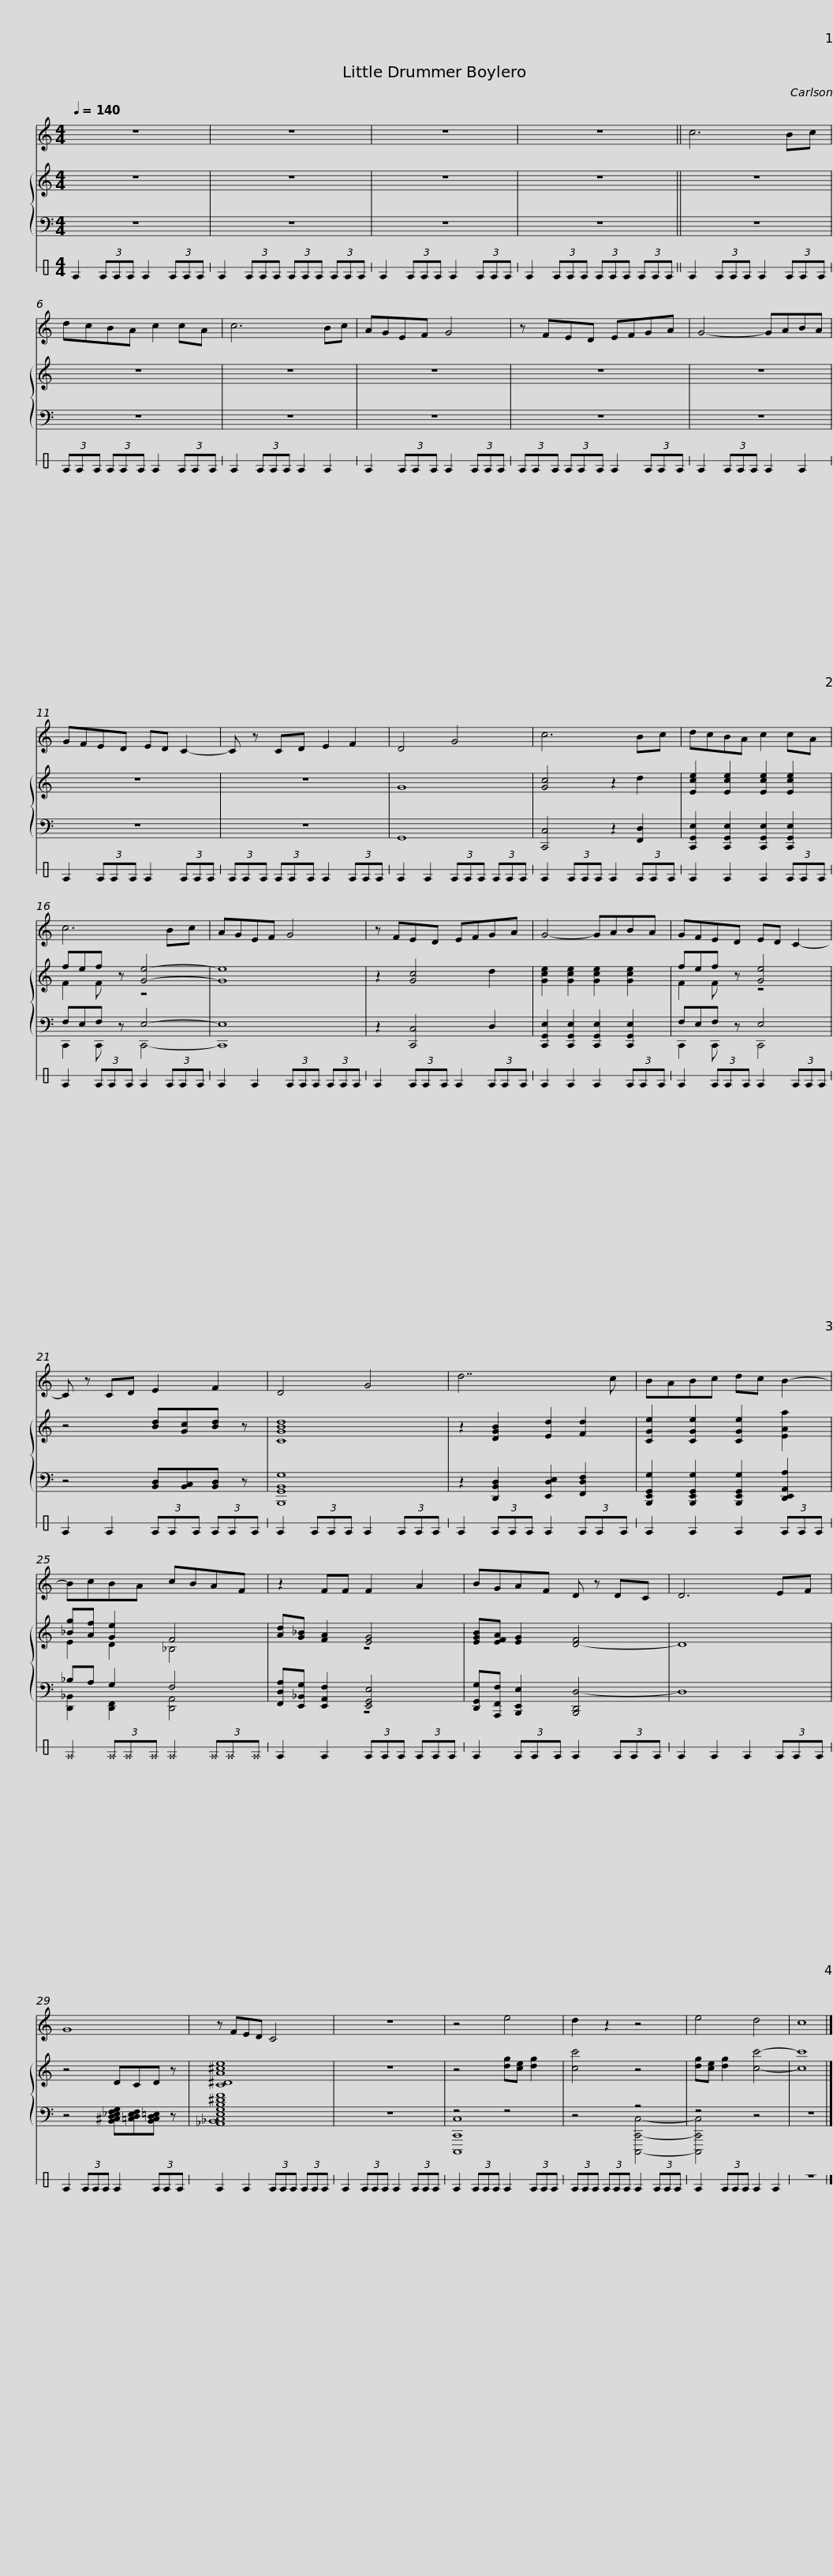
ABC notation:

X:1
%%score 1 { ( 2 4 ) | ( 3 5 ) } 6
L:1/8
Q:1/4=140
M:4/4
I:linebreak $
K:C
V:1 treble
V:2 treble
V:4 treble
V:3 bass
V:5 bass
V:6 perc stafflines=1
K:none
V:1
 z8 | z8 | z8 | z8 ||$ c6 Bc | %5
 dcBA c2 cA | c6 Bc | AGEF G4 |$ z FED EFGA | G4- GABA | %10
 GFED ED C2- | C z CD E2 F2 |$ D4 G4 | c6 Bc | dcBA c2 cA | %15
 c6 Bc |$ AGEF G4 | z FED EFGA | G4- GABA | GFED ED C2- |$ %20
 C z CD E2 F2 | D4 G4 | d7 c | BABc dc B2- |$ BcBA cBAF | %25
 z2 FF F2 A2 | BGAF D z DC | D6 EF |$ G8 | z FED C4 | %30
 z8 | z4 e4 |$ d2 z2 z4 | e4 d4 | c8 |] %35
V:2
 z8 | z8 | z8 | z8 ||$ z8 | %5
 z8 | z8 | z8 |$ z8 | z8 | %10
 z8 | z8 |$ G8 | [Gc]4 z2 d2 | [Ece]2 [Ece]2 [Ece]2 [Ece]2 | %15
 fef z [Ge]4- |$ [Ge]8 | z2 [Gc]4 d2 | [Gce]2 [Gce]2 [Gce]2 [Gce]2 | fef z [Ge]4 |$ %20
 z4 [Bd][Gc][Bd] z | [CGBd]8 | z2 [DGB]2 [Ed]2 [Fd]2 | [CGe]2 [CGe]2 [CGe]2 [EAa]2 |$ [_Bg][Af] [Ge]2 F4 | %25
 [Ad][G_B] [FA]2 [EG]4 | [EGB][EFA] [EG]2 [D-F]4 | D8 |$ z4 DCD z | [C^DA^ce]8 | %30
 z8 | z4 [dg][ce] [dg]2 |$ [cc']4 z4 | [dg][ce] [dg]2 [cc']4- | [cc']8 |] %35
V:3
 z8 | z8 | z8 | z8 ||$ z8 | %5
 z8 | z8 | z8 |$ z8 | z8 | %10
 z8 | z8 |$ G,,8 | [C,,C,]4 z2 [F,,D,]2 | [C,,G,,E,]2 [C,,G,,E,]2 [C,,G,,E,]2 [C,,G,,E,]2 | %15
 F,E,F, z E,4- |$ E,8 | z2 [C,,C,]4 D,2 | [C,,G,,E,]2 [C,,G,,E,]2 [C,,G,,E,]2 [C,,G,,E,]2 | F,E,F, z E,4 |$ %20
 z4 [B,,D,][B,,C,][B,,D,] z | [B,,,G,,B,,G,]8 | z2 [D,,B,,D,]2 [E,,D,E,]2 [F,,D,F,]2 | [B,,,E,,G,,G,]2 [B,,,E,,G,,G,]2 [B,,,E,,G,,G,]2 [D,,E,,A,,A,]2 |$ _B,A, G,2 F,4 | %25
 [F,,D,A,][E,,_B,,G,] [E,,A,,F,]2 [E,,G,,E,]4 | [D,,G,,G,][A,,,F,,F,] [B,,,E,,E,]2 [B,,,D,,D,-]4 | D,8 |$ z4 [B,,^C,D,_E,F,G,][=C,D,E,F,][B,,C,D,=E,] z | [_A,,_B,,C,E,G,B,^DF]8 | %30
 z8 | z4 z4 |$ z4 z4 | z4 z4 | z8 |] %35
V:4
 x8 | x8 | x8 | x8 ||$ x8 | %5
 x8 | x8 | x8 |$ x8 | x8 | %10
 x8 | x8 |$ x8 | x8 | x8 | %15
 F2 F z z4 |$ x8 | x8 | x8 | F2 F z z4 |$ %20
 x8 | x8 | x8 | x8 |$ E2 D2 _B,4 | %25
 z8 | x8 | x8 |$ x8 | x8 | %30
 x8 | x8 |$ x8 | x8 | x8 |] %35
V:5
 x8 | x8 | x8 | x8 ||$ x8 | %5
 x8 | x8 | x8 |$ x8 | x8 | %10
 x8 | x8 |$ x8 | x8 | x8 | %15
 C,,2 C,, z C,,4- |$ C,,8 | x8 | x8 | C,,2 C,, z C,,4 |$ %20
 x8 | x8 | x8 | x8 |$ [D,,_B,,]2 [D,,F,,]2 [D,,A,,]4 | %25
 z8 | x8 | x8 |$ x8 | x8 | %30
 x8 | [C,,,C,,C,]8 |$ x4 [C,,,C,,C,]4- | [C,,,C,,C,]4 x4 | x8 |] %35
V:6
 E2 (3EEE E2 (3EEE | E2 (3EEE (3EEE (3EEE | E2 (3EEE E2 (3EEE | E2 (3EEE (3EEE (3EEE ||$ E2 (3EEE E2 (3EEE | %5
 (3EEE (3EEE E2 (3EEE | E2 (3EEE E2 E2 | E2 (3EEE E2 (3EEE |$ (3EEE (3EEE E2 (3EEE | E2 (3EEE E2 E2 | %10
 E2 (3EEE E2 (3EEE | (3EEE (3EEE E2 (3EEE |$ E2 E2 (3EEE (3EEE | E2 (3EEE E2 (3EEE | E2 E2 E2 (3EEE | %15
 E2 (3EEE E2 (3EEE |$ E2 E2 (3EEE (3EEE | E2 (3EEE E2 (3EEE | E2 E2 E2 (3EEE | E2 (3EEE E2 (3EEE |$ %20
 E2 E2 (3EEE (3EEE | E2 (3EEE E2 (3EEE | E2 (3EEE E2 (3EEE | E2 E2 E2 (3EEE |$ ^E2 (3^E^E^E ^E2 (3^E^E^E | %25
 E2 E2 (3EEE (3EEE | E2 (3EEE E2 (3EEE | E2 E2 E2 (3EEE |$ E2 (3EEE E2 (3EEE | E2 E2 (3EEE (3EEE | %30
 E2 (3EEE E2 (3EEE | E2 (3EEE E2 (3EEE |$ (3EEE (3EEE E2 (3EEE | E2 (3EEE E2 E2 | z8 |] %35
